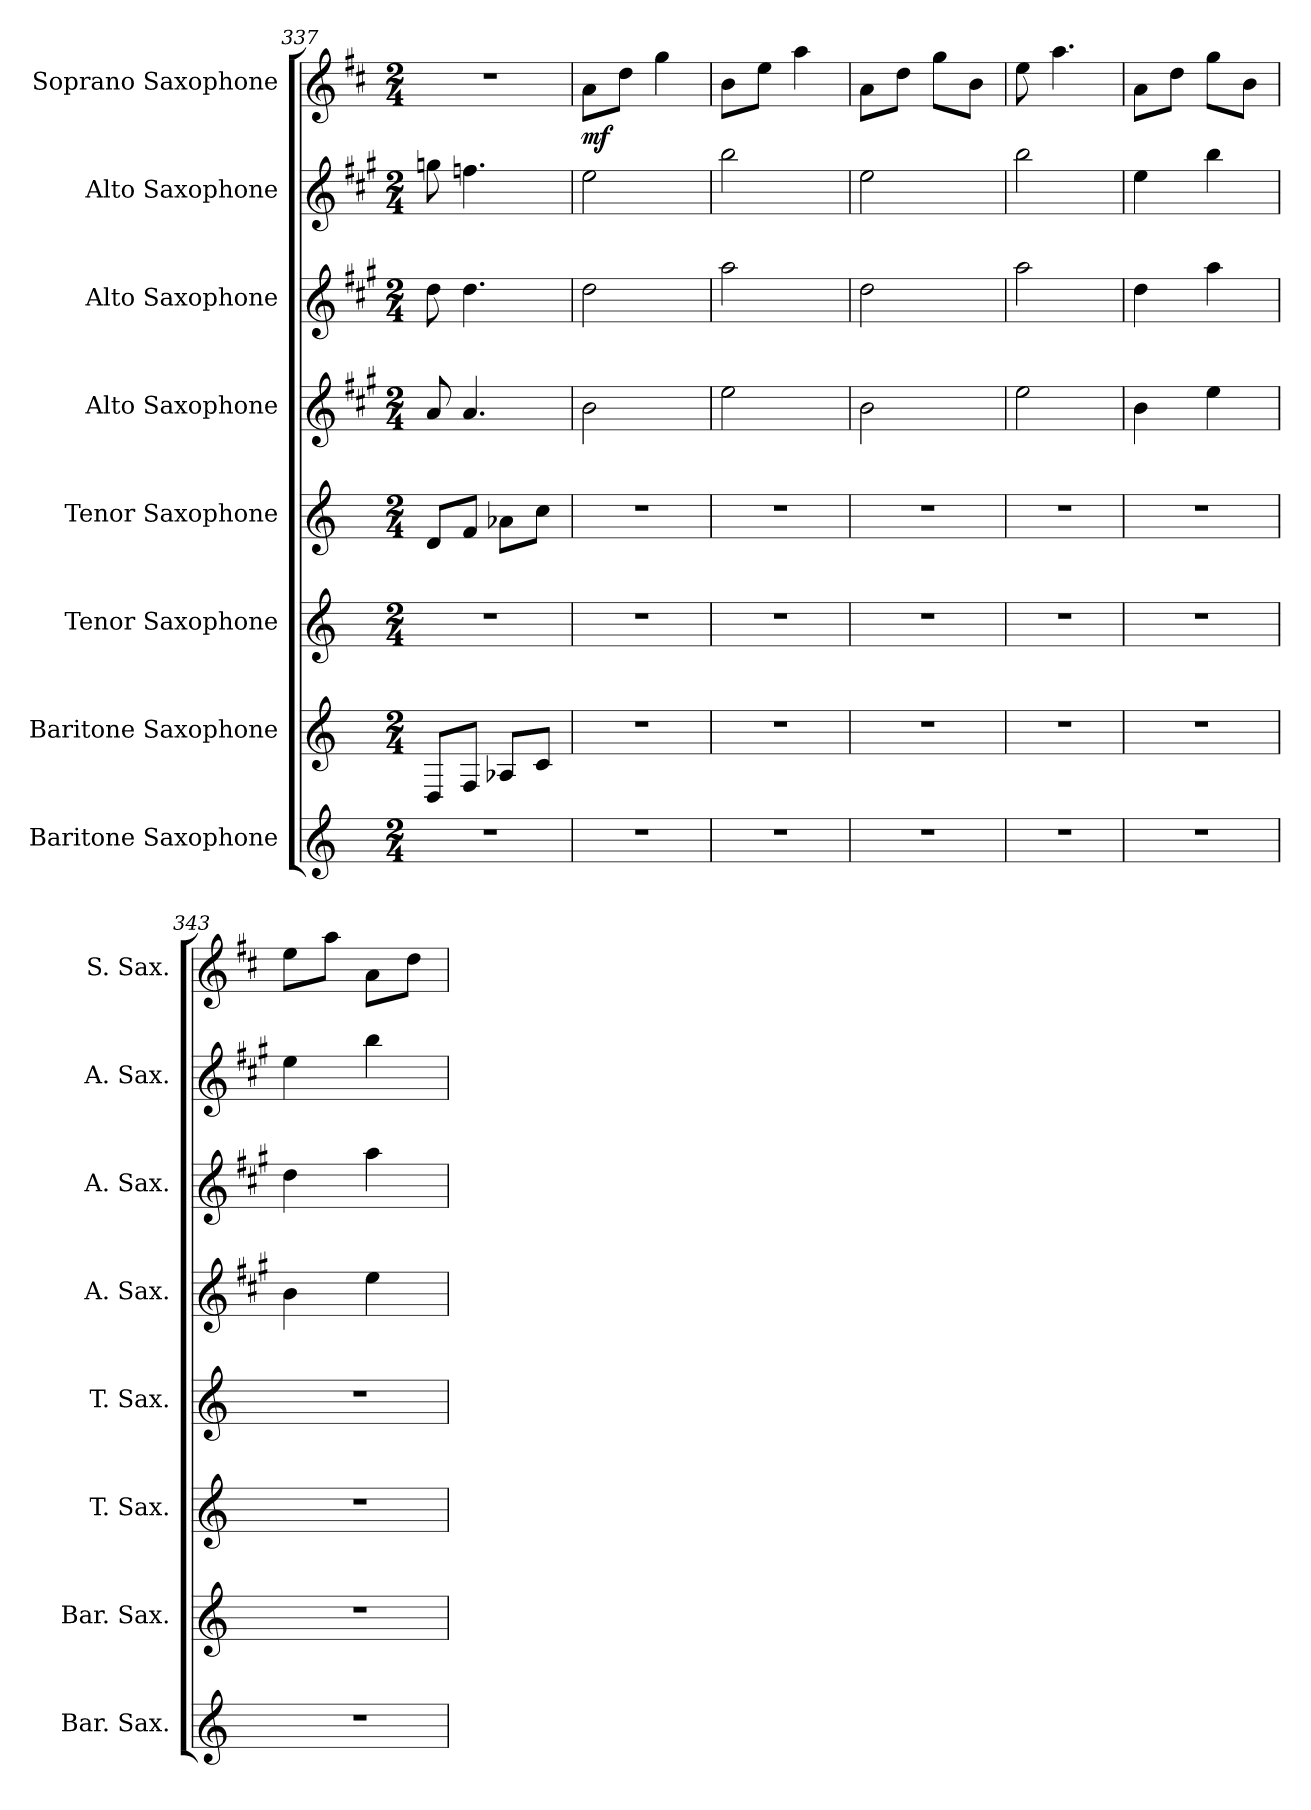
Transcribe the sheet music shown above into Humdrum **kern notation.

**kern	**kern	**kern	**kern	**kern	**kern	**kern	**kern	**dynam
*part8	*part7	*part6	*part5	*part4	*part3	*part2	*part1	*part1
*staff8	*staff7	*staff6	*staff5	*staff4	*staff3	*staff2	*staff1	*staff1
*I"Baritone Saxophone	*I"Baritone Saxophone	*I"Tenor Saxophone	*I"Tenor Saxophone	*I"Alto Saxophone	*I"Alto Saxophone	*I"Alto Saxophone	*I"Soprano Saxophone	*
*I'Bar. Sax.	*I'Bar. Sax.	*I'T. Sax.	*I'T. Sax.	*I'A. Sax.	*I'A. Sax.	*I'A. Sax.	*I'S. Sax.	*
*clefG2	*clefG2	*clefG2	*clefG2	*clefG2	*clefG2	*clefG2	*clefG2	*
*ITrd12c21	*ITrd12c21	*ITrd8c14	*ITrd8c14	*ITrd5c9	*ITrd5c9	*ITrd5c9	*ITrd1c2	*
*k[]	*k[]	*k[]	*k[]	*k[]	*k[]	*k[]	*k[]	*
*M2/4	*M2/4	*M2/4	*M2/4	*M2/4	*M2/4	*M2/4	*M2/4	*
=337	=337	=337	=337	=337	=337	=337	=337	=337
2r	8DD/L	2r	8D/L	8c/	8f\	8b-X\	2r	.
.	8FF/J	.	8F/J	4.c/	4.f\	4.a-X\	.	.
.	8AA-X/L	.	8A-X\L	.	.	.	.	.
.	8C/J	.	8c\J	.	.	.	.	.
=338	=338	=338	=338	=338	=338	=338	=338	=338
!	!	!	!	!	!	!	!	!LO:DY:b
2r	2r	2r	2r	2d\	2f\	2g\	8g\L	mf
.	.	.	.	.	.	.	8cc\J	.
.	.	.	.	.	.	.	4ff\	.
=339	=339	=339	=339	=339	=339	=339	=339	=339
2r	2r	2r	2r	2g\	2cc\	2dd\	8a\L	.
.	.	.	.	.	.	.	8dd\J	.
.	.	.	.	.	.	.	4gg\	.
!!LO:PB:g=z
=340	=340	=340	=340	=340	=340	=340	=340	=340
2r	2r	2r	2r	2d\	2f\	2g\	8g\L	.
.	.	.	.	.	.	.	8cc\J	.
.	.	.	.	.	.	.	8ff\L	.
.	.	.	.	.	.	.	8a\J	.
=341	=341	=341	=341	=341	=341	=341	=341	=341
2r	2r	2r	2r	2g\	2cc\	2dd\	8dd\	.
.	.	.	.	.	.	.	4.gg\	.
=342	=342	=342	=342	=342	=342	=342	=342	=342
2r	2r	2r	2r	4d\	4f\	4g\	8g\L	.
.	.	.	.	.	.	.	8cc\J	.
.	.	.	.	4g\	4cc\	4dd\	8ff\L	.
.	.	.	.	.	.	.	8a\J	.
=343	=343	=343	=343	=343	=343	=343	=343	=343
2r	2r	2r	2r	4d\	4f\	4g\	8dd\L	.
.	.	.	.	.	.	.	8gg\J	.
.	.	.	.	4g\	4cc\	4dd\	8g\L	.
.	.	.	.	.	.	.	8cc\J	.
=	=	=	=	=	=	=	=	=
*-	*-	*-	*-	*-	*-	*-	*-	*-
